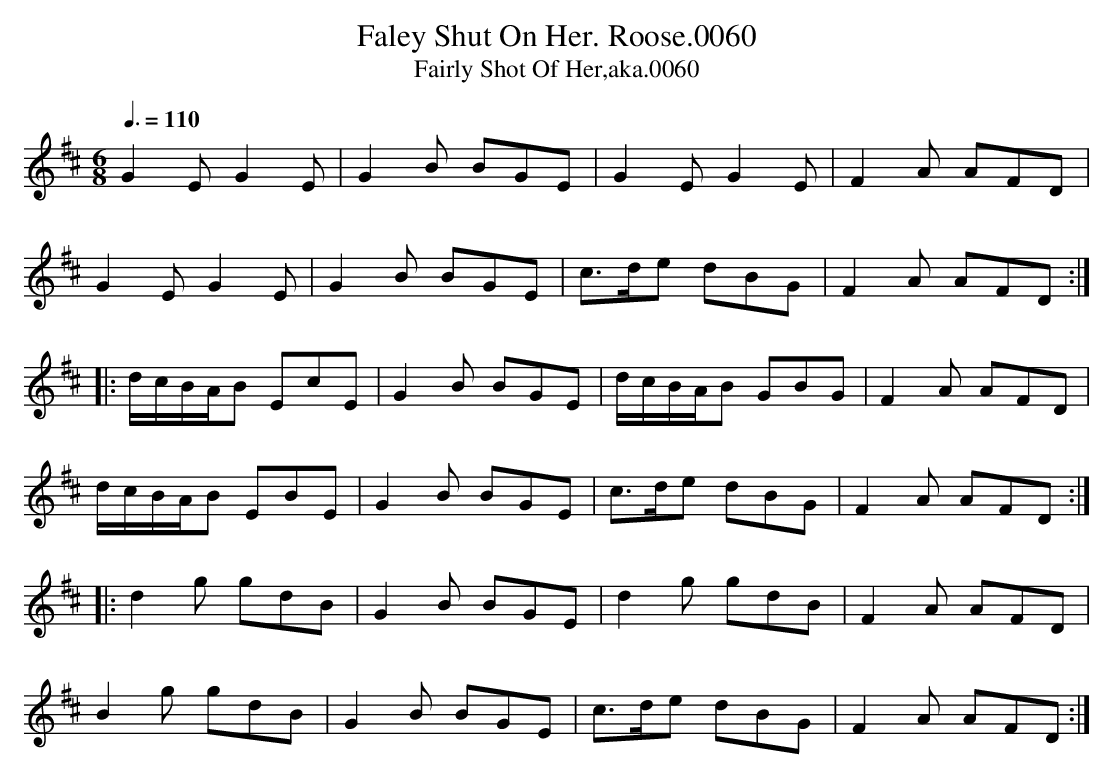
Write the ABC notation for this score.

X:1
T:Faley Shut On Her. Roose.0060
T:Fairly Shot Of Her,aka.0060
M:6/8
L:1/8
Q:3/8=110
K:D
G2E G2E | G2B BGE | G2E G2E | F2A AFD |
G2E G2E | G2B BGE | c>de dBG | F2A AFD :|
|: d/c/B/A/B EcE | G2B BGE | d/c/B/A/B GBG | F2A AFD |
d/c/B/A/B EBE | G2B BGE | c>de dBG | F2A AFD :|
|: d2g gdB | G2B BGE | d2g gdB | F2A AFD |
B2g gdB | G2B BGE | c>de dBG | F2A AFD :|
